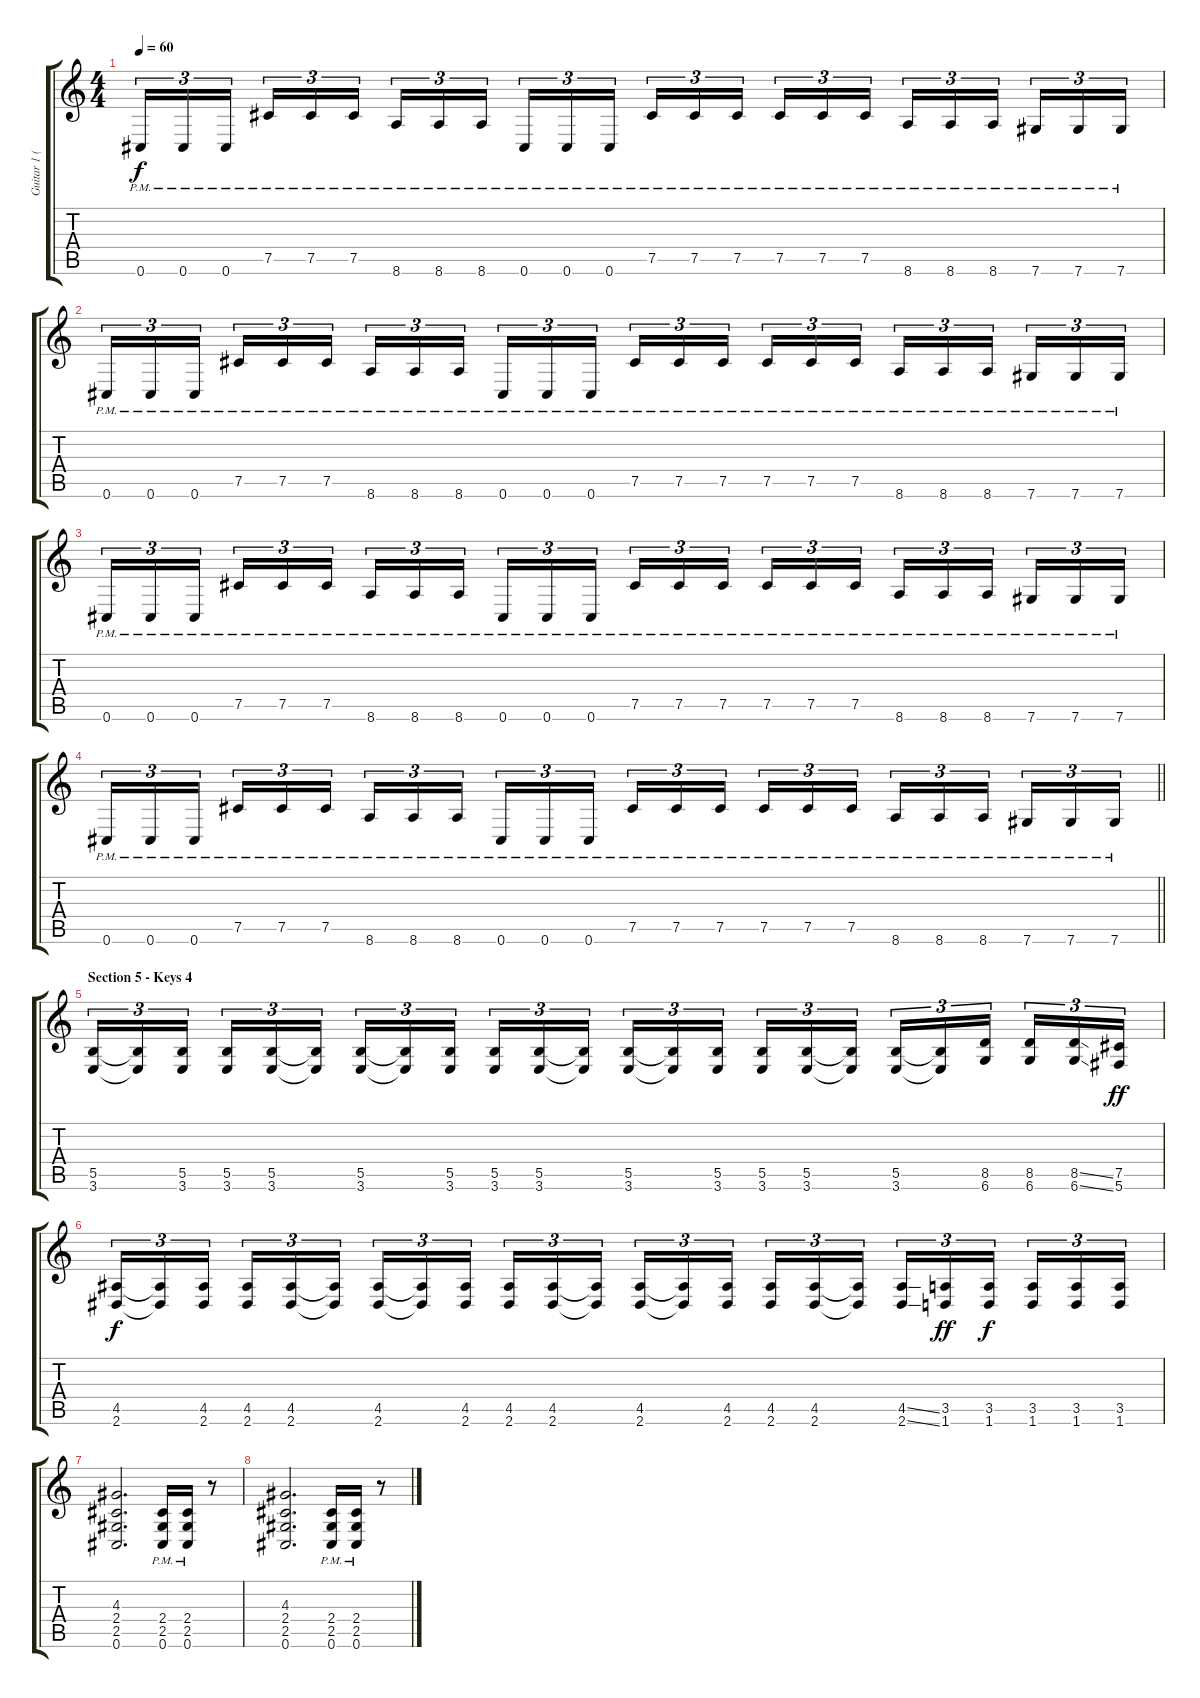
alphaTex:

\track ("Guitar 1 (Distortion)" "Guitar 1 (") {instrument distortionguitar}
\staff {score tabs}
\tuning (Db4 Ab3 E3 B2 Gb2 Db2) {hide}
\ts (4 4)
\tempo 60
\clef g2
\ks c
0.6{pm}.16{tu (3 2) dy f} 0.6{pm}.16{tu (3 2)} 0.6{pm}.16{tu (3 2) beam splitsecondary} 7.5{pm}.16{tu (3 2)} 7.5{pm}.16{tu (3 2)} 7.5{pm}.16{tu (3 2)} 8.6{pm}.16{tu (3 2)} 8.6{pm}.16{tu (3 2)} 8.6{pm}.16{tu (3 2) beam splitsecondary} 0.6{pm}.16{tu (3 2)} 0.6{pm}.16{tu (3 2)} 0.6{pm}.16{tu (3 2)} 7.5{pm}.16{tu (3 2)} 7.5{pm}.16{tu (3 2)} 7.5{pm}.16{tu (3 2) beam splitsecondary} 7.5{pm}.16{tu (3 2)} 7.5{pm}.16{tu (3 2)} 7.5{pm}.16{tu (3 2)} 8.6{pm}.16{tu (3 2)} 8.6{pm}.16{tu (3 2)} 8.6{pm}.16{tu (3 2) beam splitsecondary} 7.6{pm}.16{tu (3 2)} 7.6{pm}.16{tu (3 2)} 7.6{pm}.16{tu (3 2)} |
0.6{pm}.16{tu (3 2)} 0.6{pm}.16{tu (3 2)} 0.6{pm}.16{tu (3 2) beam splitsecondary} 7.5{pm}.16{tu (3 2)} 7.5{pm}.16{tu (3 2)} 7.5{pm}.16{tu (3 2)} 8.6{pm}.16{tu (3 2)} 8.6{pm}.16{tu (3 2)} 8.6{pm}.16{tu (3 2) beam splitsecondary} 0.6{pm}.16{tu (3 2)} 0.6{pm}.16{tu (3 2)} 0.6{pm}.16{tu (3 2)} 7.5{pm}.16{tu (3 2)} 7.5{pm}.16{tu (3 2)} 7.5{pm}.16{tu (3 2) beam splitsecondary} 7.5{pm}.16{tu (3 2)} 7.5{pm}.16{tu (3 2)} 7.5{pm}.16{tu (3 2)} 8.6{pm}.16{tu (3 2)} 8.6{pm}.16{tu (3 2)} 8.6{pm}.16{tu (3 2) beam splitsecondary} 7.6{pm}.16{tu (3 2)} 7.6{pm}.16{tu (3 2)} 7.6{pm}.16{tu (3 2)} |
0.6{pm}.16{tu (3 2)} 0.6{pm}.16{tu (3 2)} 0.6{pm}.16{tu (3 2) beam splitsecondary} 7.5{pm}.16{tu (3 2)} 7.5{pm}.16{tu (3 2)} 7.5{pm}.16{tu (3 2)} 8.6{pm}.16{tu (3 2)} 8.6{pm}.16{tu (3 2)} 8.6{pm}.16{tu (3 2) beam splitsecondary} 0.6{pm}.16{tu (3 2)} 0.6{pm}.16{tu (3 2)} 0.6{pm}.16{tu (3 2)} 7.5{pm}.16{tu (3 2)} 7.5{pm}.16{tu (3 2)} 7.5{pm}.16{tu (3 2) beam splitsecondary} 7.5{pm}.16{tu (3 2)} 7.5{pm}.16{tu (3 2)} 7.5{pm}.16{tu (3 2)} 8.6{pm}.16{tu (3 2)} 8.6{pm}.16{tu (3 2)} 8.6{pm}.16{tu (3 2) beam splitsecondary} 7.6{pm}.16{tu (3 2)} 7.6{pm}.16{tu (3 2)} 7.6{pm}.16{tu (3 2)} |
\barLineRight lightlight
0.6{pm}.16{tu (3 2)} 0.6{pm}.16{tu (3 2)} 0.6{pm}.16{tu (3 2) beam splitsecondary} 7.5{pm}.16{tu (3 2)} 7.5{pm}.16{tu (3 2)} 7.5{pm}.16{tu (3 2)} 8.6{pm}.16{tu (3 2)} 8.6{pm}.16{tu (3 2)} 8.6{pm}.16{tu (3 2) beam splitsecondary} 0.6{pm}.16{tu (3 2)} 0.6{pm}.16{tu (3 2)} 0.6{pm}.16{tu (3 2)} 7.5{pm}.16{tu (3 2)} 7.5{pm}.16{tu (3 2)} 7.5{pm}.16{tu (3 2) beam splitsecondary} 7.5{pm}.16{tu (3 2)} 7.5{pm}.16{tu (3 2)} 7.5{pm}.16{tu (3 2)} 8.6{pm}.16{tu (3 2)} 8.6{pm}.16{tu (3 2)} 8.6{pm}.16{tu (3 2) beam splitsecondary} 7.6{pm}.16{tu (3 2)} 7.6{pm}.16{tu (3 2)} 7.6{pm}.16{tu (3 2)} |
\section ("" "Section 5 - Keys 4")
(5.5 3.6).16{tu (3 2)} (5.5{t} 3.6{t}).16{tu (3 2)} (5.5 3.6).16{tu (3 2) beam splitsecondary} (5.5 3.6).16{tu (3 2)} (5.5 3.6).16{tu (3 2)} (5.5{t} 3.6{t}).16{tu (3 2)} (5.5 3.6).16{tu (3 2)} (5.5{t} 3.6{t}).16{tu (3 2)} (5.5 3.6).16{tu (3 2) beam splitsecondary} (5.5 3.6).16{tu (3 2)} (5.5 3.6).16{tu (3 2)} (5.5{t} 3.6{t}).16{tu (3 2)} (5.5 3.6).16{tu (3 2)} (5.5{t} 3.6{t}).16{tu (3 2)} (5.5 3.6).16{tu (3 2) beam splitsecondary} (5.5 3.6).16{tu (3 2)} (5.5 3.6).16{tu (3 2)} (5.5{t} 3.6{t}).16{tu (3 2)} (5.5 3.6).16{tu (3 2)} (5.5{t} 3.6{t}).16{tu (3 2)} (8.5 6.6).16{tu (3 2) beam splitsecondary} (8.5 6.6).16{tu (3 2)} (8.5{ss} 6.6{ss}).16{tu (3 2)} (7.5 5.6).16{tu (3 2) dy ff} |
(4.5 2.6).16{tu (3 2) dy f} (4.5{t} 2.6{t}).16{tu (3 2)} (4.5 2.6).16{tu (3 2) beam splitsecondary} (4.5 2.6).16{tu (3 2)} (4.5 2.6).16{tu (3 2)} (4.5{t} 2.6{t}).16{tu (3 2)} (4.5 2.6).16{tu (3 2)} (4.5{t} 2.6{t}).16{tu (3 2)} (4.5 2.6).16{tu (3 2) beam splitsecondary} (4.5 2.6).16{tu (3 2)} (4.5 2.6).16{tu (3 2)} (4.5{t} 2.6{t}).16{tu (3 2)} (4.5 2.6).16{tu (3 2)} (4.5{t} 2.6{t}).16{tu (3 2)} (4.5 2.6).16{tu (3 2) beam splitsecondary} (4.5 2.6).16{tu (3 2)} (4.5 2.6).16{tu (3 2)} (4.5{t} 2.6{t}).16{tu (3 2)} (4.5{ss} 2.6{ss}).16{tu (3 2)} (3.5 1.6).16{tu (3 2) dy ff} (3.5 1.6).16{tu (3 2) dy f beam splitsecondary} (3.5 1.6).16{tu (3 2)} (3.5 1.6).16{tu (3 2)} (3.5 1.6).16{tu (3 2)} |
(4.3 2.4 2.5 0.6).2{d} (2.4{pm} 2.5{pm} 0.6{pm}).16 (2.4{pm} 2.5{pm} 0.6{pm}).16 r.8 |
(4.3 2.4 2.5 0.6).2{d} (2.4{pm} 2.5{pm} 0.6{pm}).16 (2.4{pm} 2.5{pm} 0.6{pm}).16 r.8
